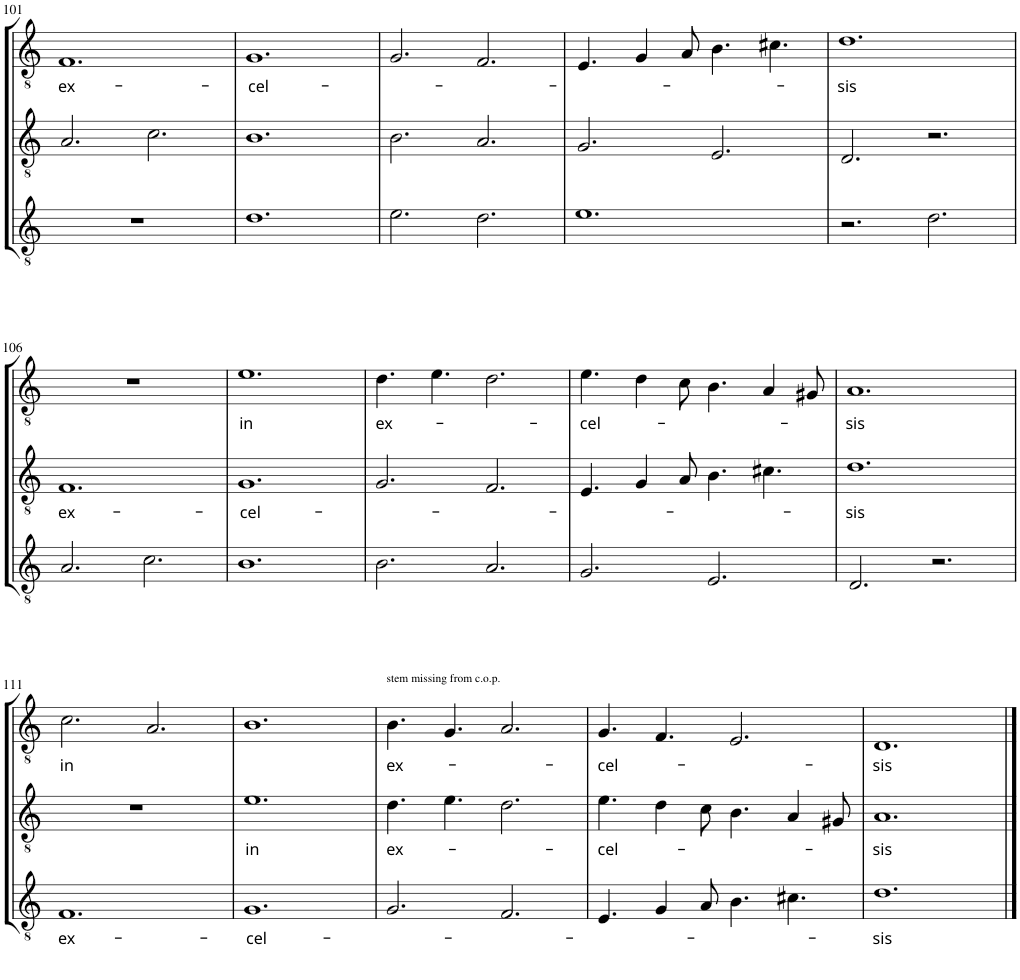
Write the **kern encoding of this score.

**kern	**text	**kern	**text	**kern	**text
*part3	*part3	*part2	*part2	*part1	*part1
*staff3	*staff3	*staff2	*staff2	*staff1	*staff1
*I"T	*	*I"Ca 2	*	*I"Ca 1	*
!!LO:PB:g=z
*clefGv2	*	*clefGv2	*	*clefGv2	*
*	*	*	*	*Trd1c2	*
*k[]	*	*k[]	*	*k[]	*
=101	=101	=101	=101	=101	=101
!	!	!	!	!	!LO:LY:b
1r	.	2.A/	.	[1F	ex-
.	.	[4c\	.	.	.
=102	=102	=102	=102	=102	=102
!	!	!	!	!	!LO:LY:b
[1d	.	[1B	.	[1G	-cel-
2ryy	.	2c\]	.	2F]	.
=103	=103	=103	=103	=103	=103
2.e\	.	2.B\	.	2.G/	.
2d]	.	2B]	.	2G]	.
[4d\	.	[4A/	.	[4F/	.
=104	=104	=104	=104	=104	=104
[1e	.	2.G/	.	4.E/	.
.	.	.	.	2F/]	.
.	.	2A/]	.	.	.
.	.	.	.	4G/	.
2d\]	.	.	.	.	.
.	.	.	.	8A/	.
.	.	[4E/	.	[4B\	.
4.ryy	.	4.ryy	.	4.c#X\	.
=105	=105	=105	=105	=105	=105
!	!	!	!	!	!LO:LY:b
2.r	.	2.D/	.	[1d	-sis
2e]	.	2E/]	.	.	.
.	.	.	.	8B\]	.
.	.	.	.	4.ryy	.
[4d\	.	4r	.	.	.
!!LO:LB:g=z
=106	=106	=106	=106	=106	=106
!	!	!	!LO:LY:b	!	!
2.A/	.	[1F	ex-	1r	.
2d\]	.	.	.	.	.
.	.	2r	.	2d]	.
[4c\	.	.	.	.	.
=107	=107	=107	=107	=107	=107
!	!	!	!LO:LY:b	!	!LO:LY:b
[1B	.	[1G	-cel-	[1e	in
2c\]	.	2F]	.	2ryy	.
=108	=108	=108	=108	=108	=108
!	!	!	!	!	!LO:LY:b
2.B\	.	2.G/	.	4.d\	ex-
.	.	.	.	2e]	.
2B]	.	2G]	.	.	.
.	.	.	.	4.e\	.
[4A/	.	[4F/	.	[4d\	.
=109	=109	=109	=109	=109	=109
!	!	!	!	!	!LO:LY:b
2.G/	.	4.E/	.	4.e\	-cel-
.	.	2F/]	.	2d\]	.
2A/]	.	.	.	.	.
.	.	4G/	.	4d\	.
.	.	8A/	.	8c\	.
[4E/	.	[4B\	.	[4B\	.
4.ryy	.	4.c#X\	.	4A/	.
.	.	.	.	8G#X/	.
=110	=110	=110	=110	=110	=110
!	!	!	!LO:LY:b	!	!LO:LY:b
2.D/	.	[1d	-sis	[1A	-sis
2E/]	.	.	.	.	.
.	.	8B\]	.	8B\]	.
.	.	4.ryy	.	4.ryy	.
4r	.	.	.	.	.
!!LO:LB:g=z
=111	=111	=111	=111	=111	=111
!	!LO:LY:b	!	!	!	!LO:LY:b
[1F	ex-	1r	.	2.c\	in
.	.	.	.	2A]	.
2r	.	2d]	.	.	.
.	.	.	.	[4A/	.
=112	=112	=112	=112	=112	=112
!	!LO:LY:b	!	!LO:LY:b	!	!
[1G	-cel-	[1e	in	[1B	.
2F]	.	2ryy	.	2A/]	.
=113	=113	=113	=113	=113	=113
!	!	!	!	!LO:TX:a:t=stem missing from c.o.p.	!
!	!	!	!LO:LY:b	!	!LO:LY:b
2.G/	.	4.d\	ex-	4.B\	ex-
.	.	2e]	.	2B]	.
2G]	.	.	.	.	.
.	.	4.e\	.	4.G/	.
[4F/	.	[4d\	.	[4A/	.
=114	=114	=114	=114	=114	=114
!	!	!	!LO:LY:b	!	!LO:LY:b
4.E/	.	4.e\	-cel-	4.G/	-cel-
2F/]	.	2d\]	.	2A/]	.
4G/	.	4d\	.	4.F/	.
8A/	.	8c\	.	.	.
[4B\	.	[4B\	.	[4E/	.
4.c#X\	.	4A/	.	4.ryy	.
.	.	8G#X/	.	.	.
=115	=115	=115	=115	=115	=115
!	!LO:LY:b	!	!LO:LY:b	!	!LO:LY:b
[1d	-sis	[1A	-sis	[1D	-sis
8B\]	.	8B\]	.	2E/]	.
4.ryy	.	4.ryy	.	.	.
==116	==116	==116	==116	==116	==116
2d]	.	2A]	.	2D]	.
=	=	=	=	=	=
*-	*-	*-	*-	*-	*-
